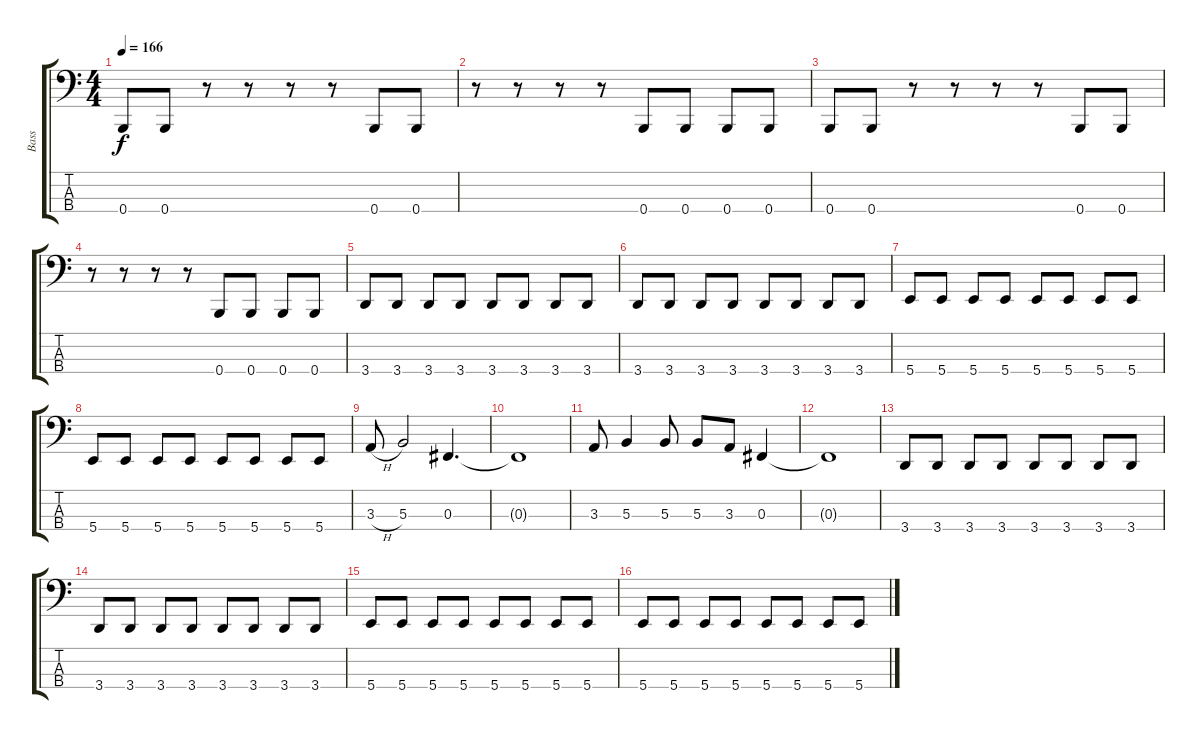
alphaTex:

\track ("Bass" "Bass") {instrument electricbasspick}
\staff {score tabs}
\tuning (E2 B1 Gb1 B0) {hide}
\ts (4 4)
\tempo 166
\clef f4
\ks c
0.4.8{dy f} 0.4.8 r.8 r.8 r.8 r.8 0.4.8 0.4.8 |
r.8 r.8 r.8 r.8 0.4.8 0.4.8 0.4.8 0.4.8 |
0.4.8 0.4.8 r.8 r.8 r.8 r.8 0.4.8 0.4.8 |
r.8 r.8 r.8 r.8 0.4.8 0.4.8 0.4.8 0.4.8 |
3.4.8 3.4.8 3.4.8 3.4.8 3.4.8 3.4.8 3.4.8 3.4.8 |
3.4.8 3.4.8 3.4.8 3.4.8 3.4.8 3.4.8 3.4.8 3.4.8 |
5.4.8 5.4.8 5.4.8 5.4.8 5.4.8 5.4.8 5.4.8 5.4.8 |
5.4.8 5.4.8 5.4.8 5.4.8 5.4.8 5.4.8 5.4.8 5.4.8 |
3.3{h}.8 5.3.2 0.3.4{d} |
0.3{t}.1 |
3.3.8 5.3.4 5.3.8 5.3.8 3.3.8 0.3.4 |
0.3{t}.1 |
3.4.8 3.4.8 3.4.8 3.4.8 3.4.8 3.4.8 3.4.8 3.4.8 |
3.4.8 3.4.8 3.4.8 3.4.8 3.4.8 3.4.8 3.4.8 3.4.8 |
5.4.8 5.4.8 5.4.8 5.4.8 5.4.8 5.4.8 5.4.8 5.4.8 |
5.4.8 5.4.8 5.4.8 5.4.8 5.4.8 5.4.8 5.4.8 5.4.8
